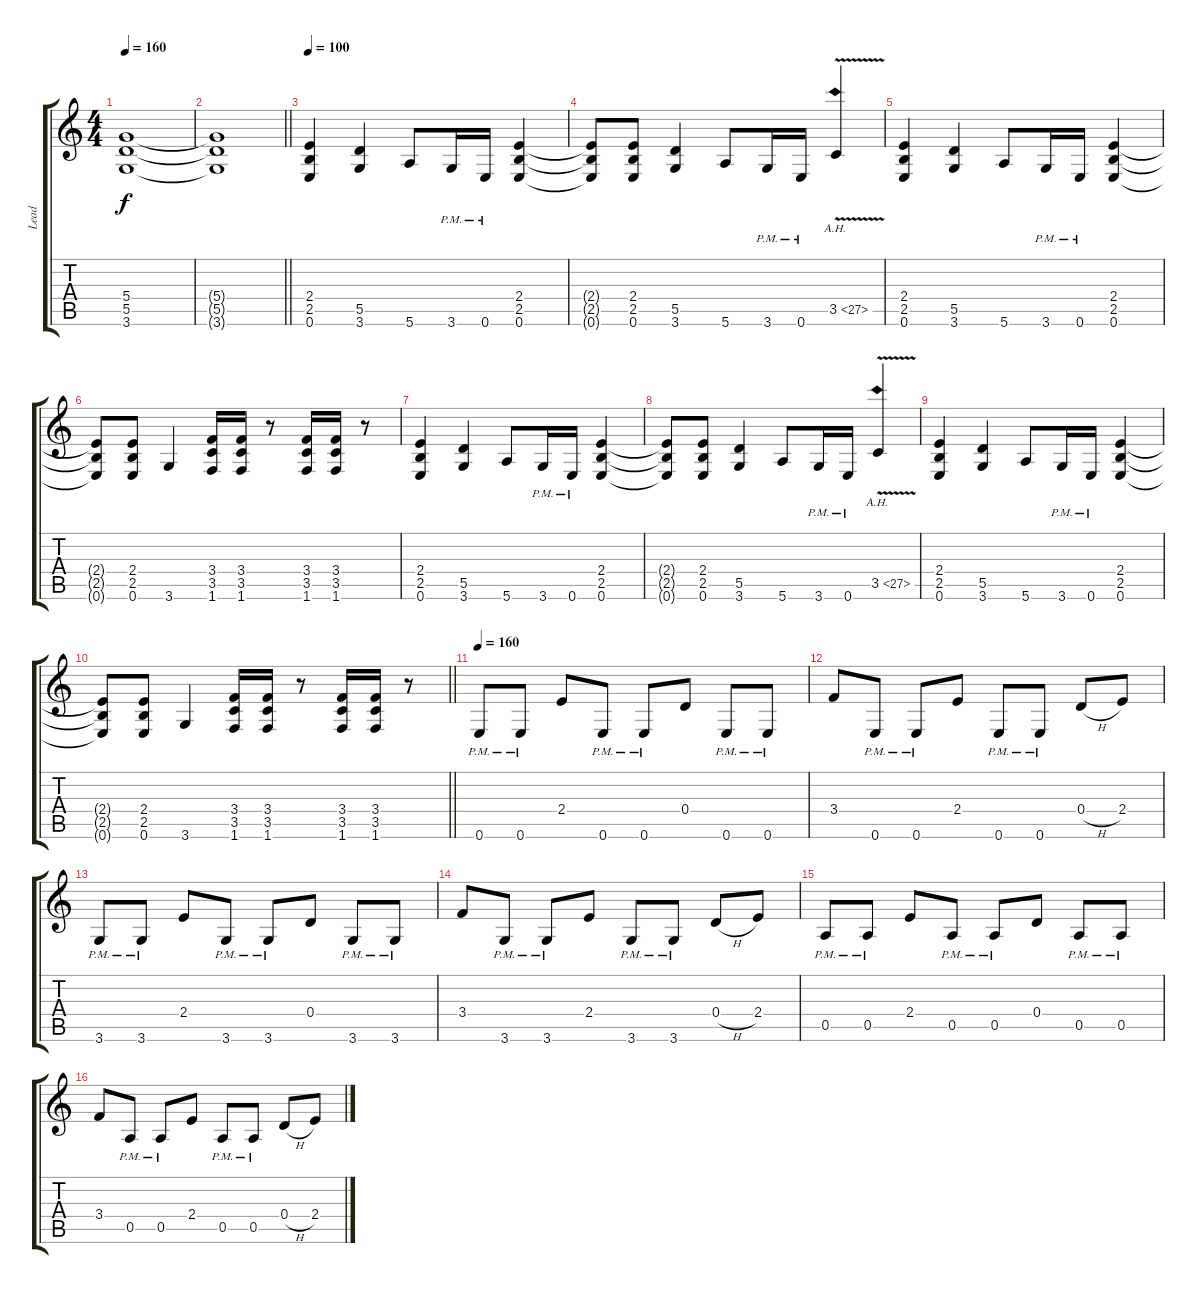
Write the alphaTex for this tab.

\track ("Lead" "Lead") {instrument distortionguitar}
\staff {score tabs}
\tuning (E4 B3 G3 D3 A2 E2) {hide}
\ts (4 4)
\tempo 160
\clef g2
\ks c
(5.4 5.5 3.6).1{dy f} |
\barLineRight lightlight
(5.4{t} 5.5{t} 3.6{t}).1 |
\tempo 100
(2.4 2.5 0.6).4 (5.5 3.6).4 5.6.8 3.6{pm}.16 0.6{pm}.16 (2.4 2.5 0.6).4 |
(2.4{t} 2.5{t} 0.6{t}).8 (2.4 2.5 0.6).8 (5.5 3.6).4 5.6.8 3.6{pm}.16 0.6{pm}.16 3.5{ah 24 v}.4 |
(2.4 2.5 0.6).4 (5.5 3.6).4 5.6.8 3.6{pm}.16 0.6{pm}.16 (2.4 2.5 0.6).4 |
(2.4{t} 2.5{t} 0.6{t}).8 (2.4 2.5 0.6).8 3.6.4 (3.4 3.5 1.6).16 (3.4 3.5 1.6).16 r.8 (3.4 3.5 1.6).16 (3.4 3.5 1.6).16 r.8 |
(2.4 2.5 0.6).4 (5.5 3.6).4 5.6.8 3.6{pm}.16 0.6{pm}.16 (2.4 2.5 0.6).4 |
(2.4{t} 2.5{t} 0.6{t}).8 (2.4 2.5 0.6).8 (5.5 3.6).4 5.6.8 3.6{pm}.16 0.6{pm}.16 3.5{ah 24 v}.4 |
(2.4 2.5 0.6).4 (5.5 3.6).4 5.6.8 3.6{pm}.16 0.6{pm}.16 (2.4 2.5 0.6).4 |
\barLineRight lightlight
(2.4{t} 2.5{t} 0.6{t}).8 (2.4 2.5 0.6).8 3.6.4 (3.4 3.5 1.6).16 (3.4 3.5 1.6).16 r.8 (3.4 3.5 1.6).16 (3.4 3.5 1.6).16 r.8 |
\tempo 160
0.6{pm}.8 0.6{pm}.8 2.4.8 0.6{pm}.8 0.6{pm}.8 0.4.8 0.6{pm}.8 0.6{pm}.8 |
3.4.8 0.6{pm}.8 0.6{pm}.8 2.4.8 0.6{pm}.8 0.6{pm}.8 0.4{h}.8 2.4.8 |
3.6{pm}.8 3.6{pm}.8 2.4.8 3.6{pm}.8 3.6{pm}.8 0.4.8 3.6{pm}.8 3.6{pm}.8 |
3.4.8 3.6{pm}.8 3.6{pm}.8 2.4.8 3.6{pm}.8 3.6{pm}.8 0.4{h}.8 2.4.8 |
0.5{pm}.8 0.5{pm}.8 2.4.8 0.5{pm}.8 0.5{pm}.8 0.4.8 0.5{pm}.8 0.5{pm}.8 |
3.4.8 0.5{pm}.8 0.5{pm}.8 2.4.8 0.5{pm}.8 0.5{pm}.8 0.4{h}.8 2.4.8
